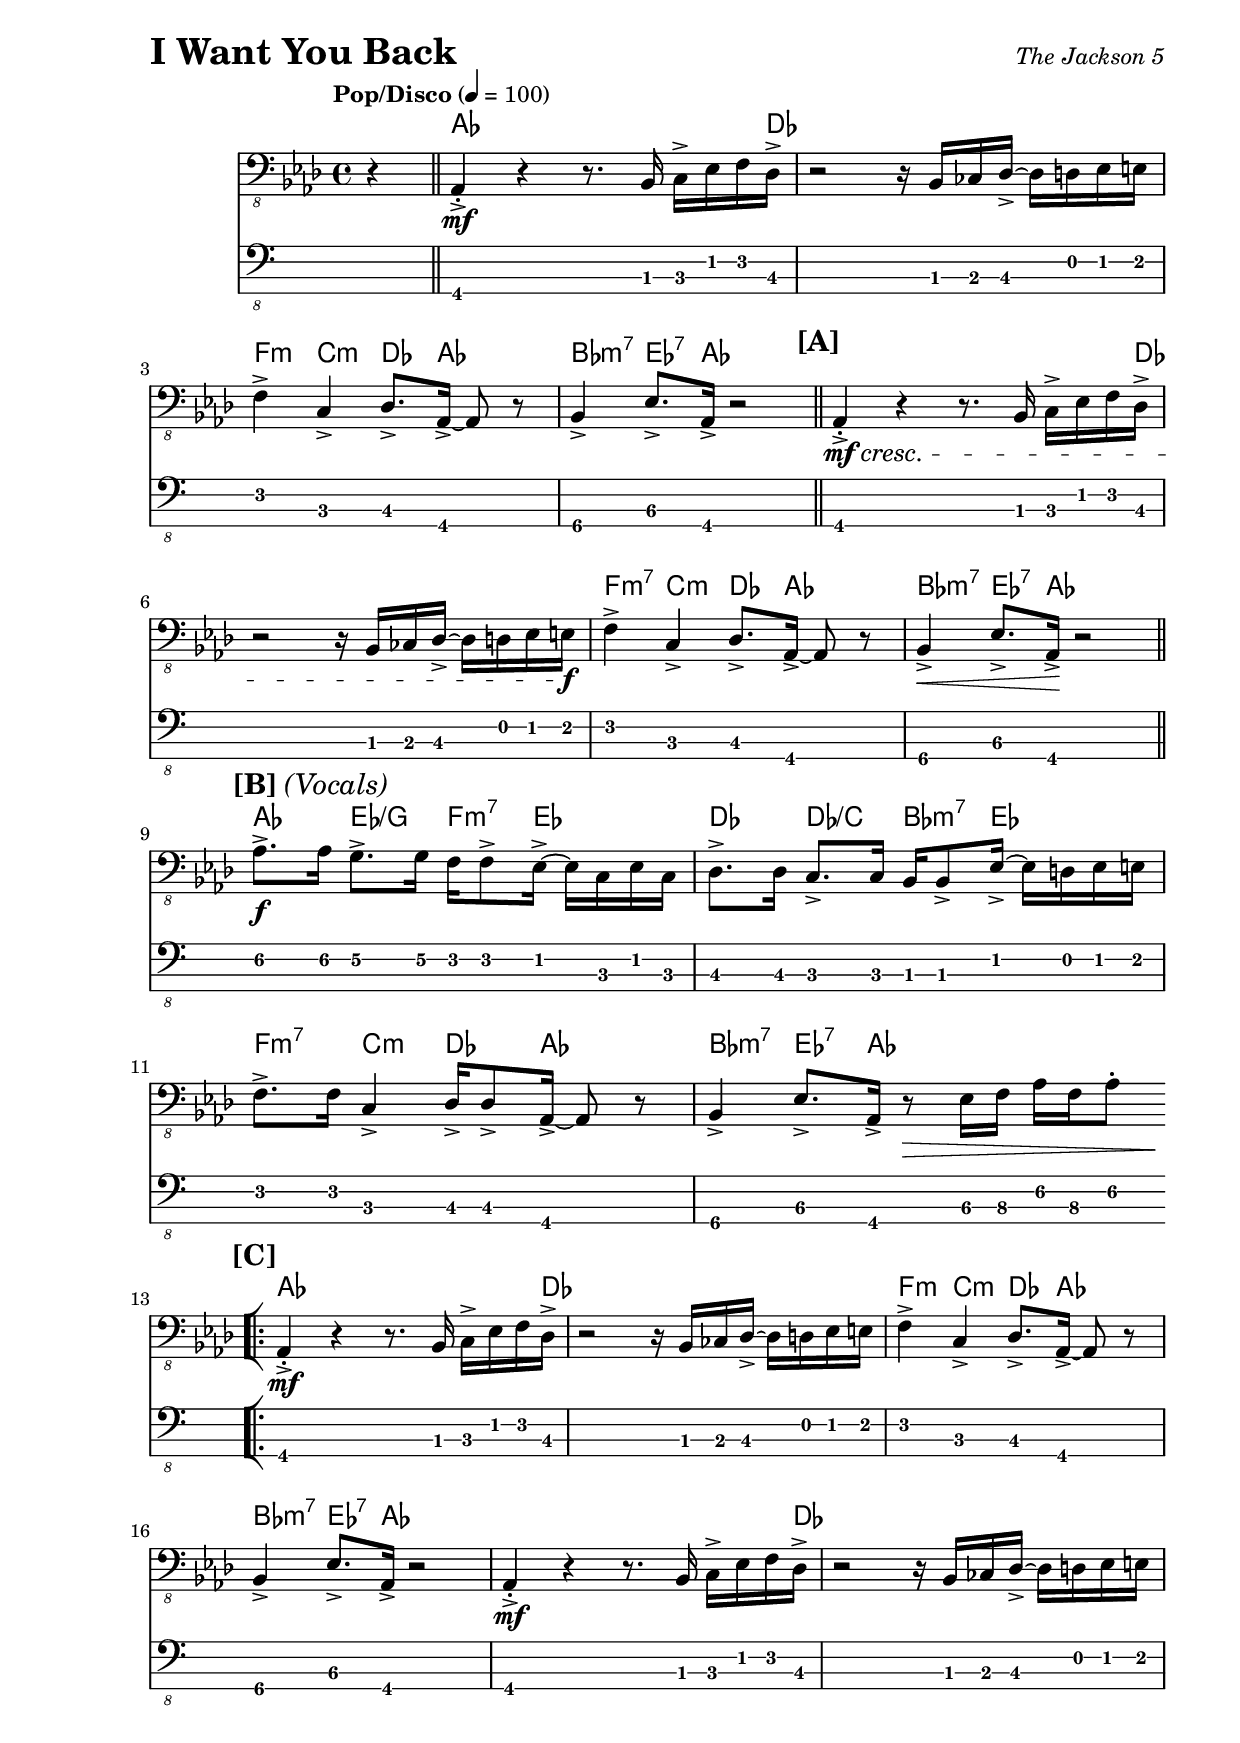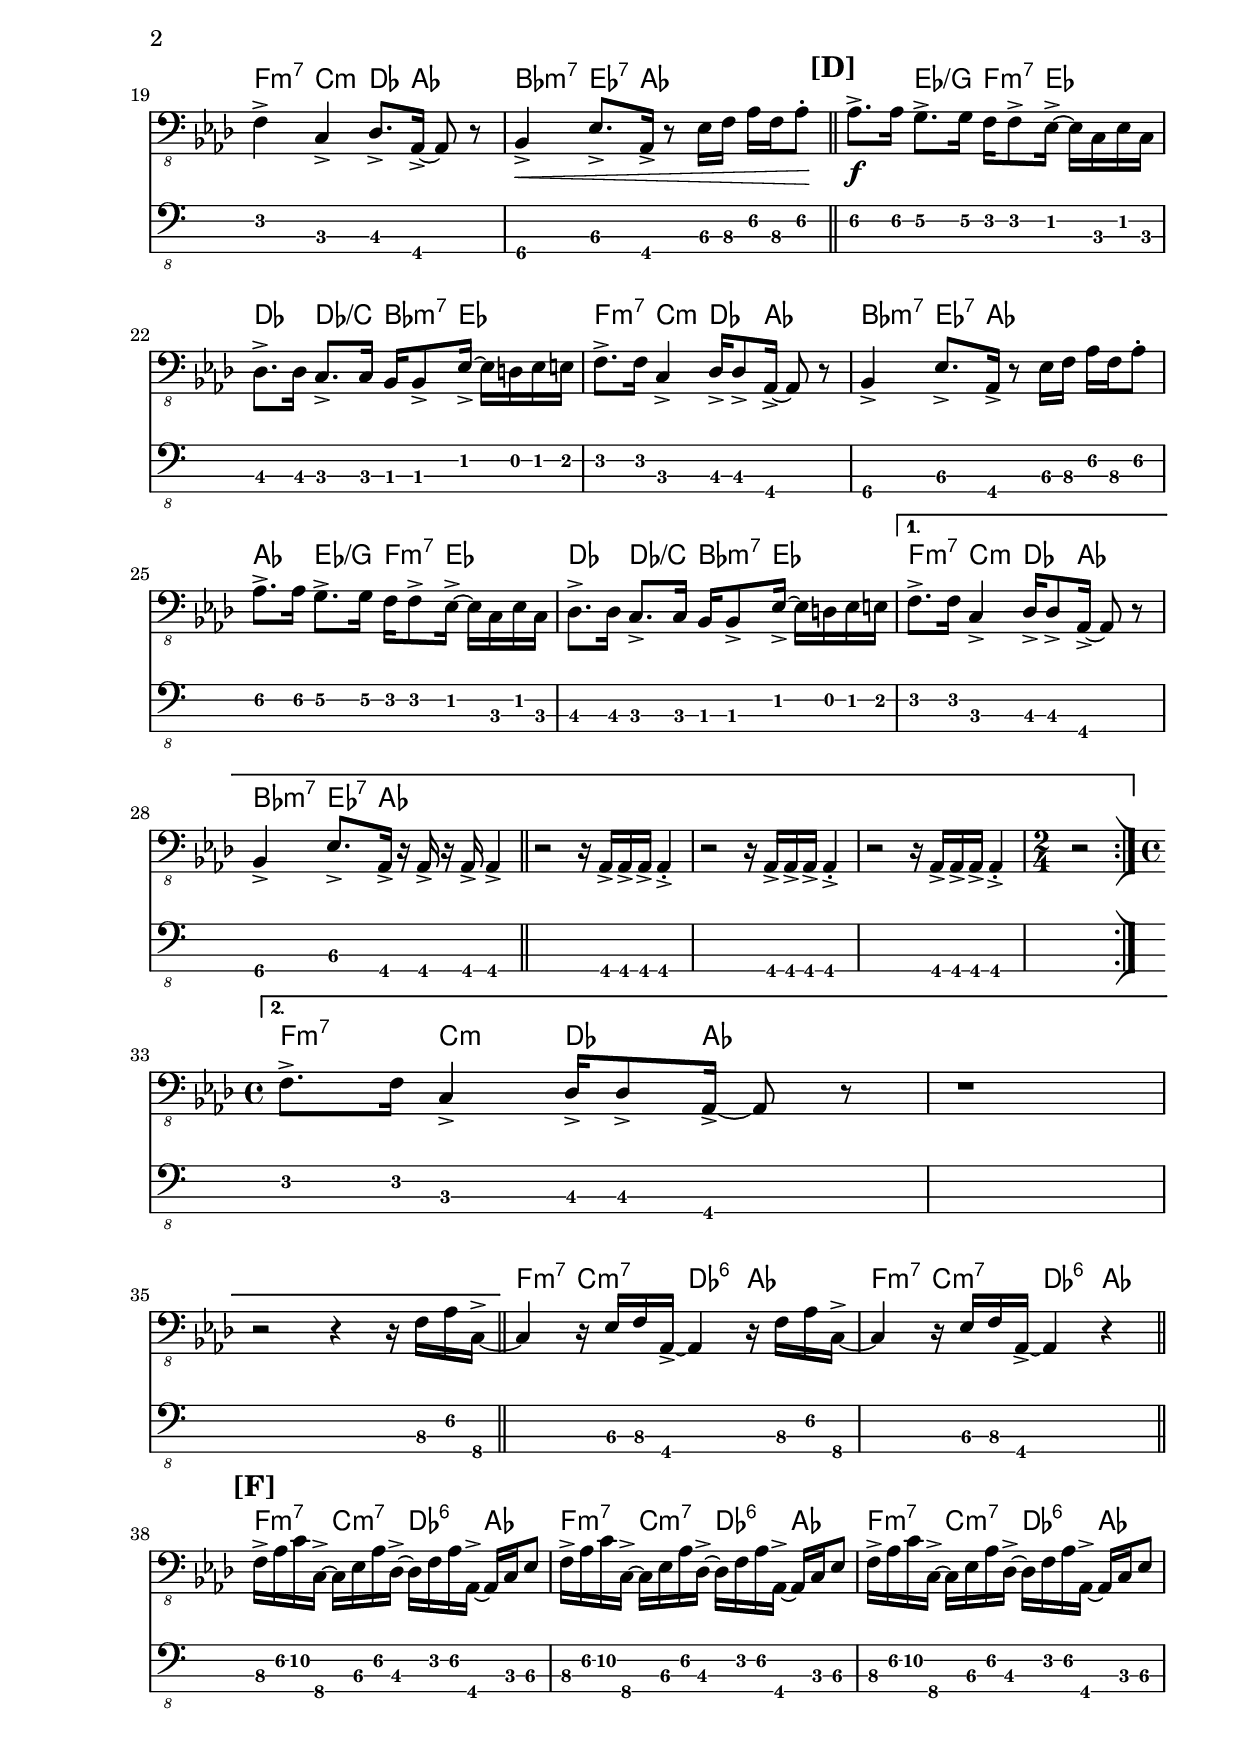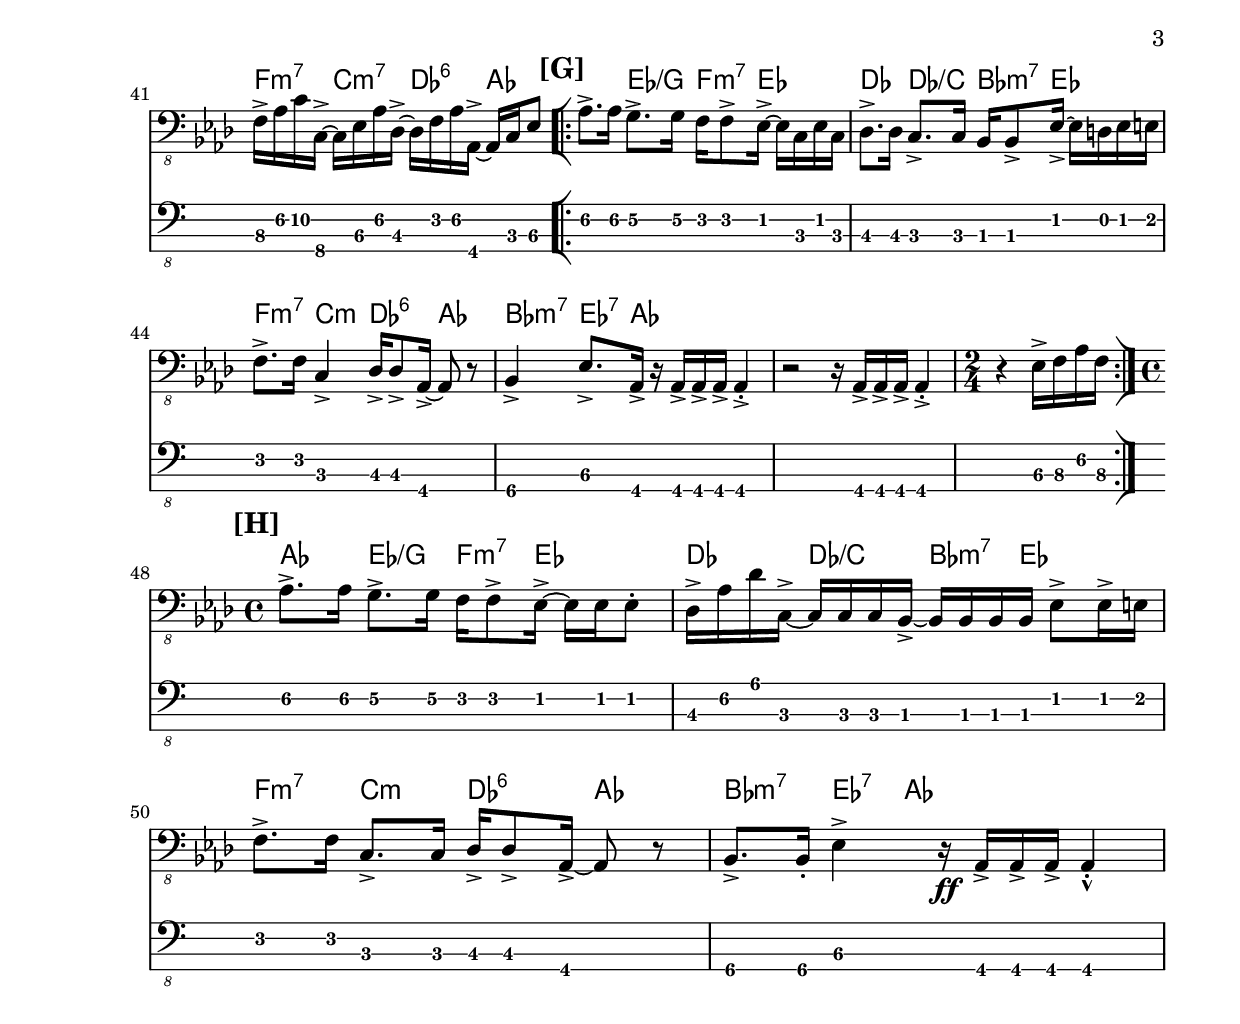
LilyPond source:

% LilyBin

\version "2.18.0"
\include "english.ly"

\header {
  piece = \markup { \fontsize #4 \bold "I Want You Back" }
  opus = \markup { \italic "The Jackson 5" }
}

\paper { 
  left-margin = 1.0 \in
  right-margin = 0.5 \in
}

mBreak = {
  %% \break
}

cBreak = { \break }

global = {
  \time 4/4
  \tempo "Pop/Disco" 4 = 100
}

my_notes = \relative c {
  \clef "bass_8"
  \key af \major

  \partial 4 r4 \bar "||" |

  af,4-.-> \mf r4 r8. bf16 c16-> ef16 f16 df16-> |
  r2 r16 bf16 cf16 df16-> ~df16 d16 ef16 e16 |
  f4-> c4-> df8.-> af16-> ~af8 r8 |
  bf4->\4 ef8.->\3 af,16-> r2 \bar "||"
  
  %% 5
  \mBreak
  \mark \markup { \bold { [A] } }
  af4-.-> \mf \cresc r4 r8. bf16 c16-> ef16 f16 df16-> |
  r2 r16 bf16 cf16 df16-> ~df16 d16 ef16 e16 \f |
  f4-> c4-> df8.-> af16-> ~af8 r8 |
  bf4->\4 \< ef8.->\3 af,16-> \! r2 \bar "||"

  %% 9
  \mBreak \cBreak
  \mark \markup { \bold { [B] } \italic { (Vocals) } }
  af'8.->\2 \f af16\2 g8.->\2 g16\2 f16\2 f8-> ef16-> ~ ef16 c16 ef16 c16 |
  df8.-> df16 c8.-> c16 bf16 bf8-> ef16-> ~ef16 d16 ef16 e16 |
  
  %% 11
  \mBreak
  f8.-> f16 c4-> df16-> df8-> af16-> ~af8 r8 |
  bf4->\4 ef8.->\3 af,16-> r8 \> ef'16\3 f16\3 af16\2 f16\3 af8-.\2 
  \bar "||"  % doesn't work
  
  \repeat volta 2 {
    %% 13
    \mBreak \cBreak
    \mark \markup { \bold { [C] } }
    \bar "[|:"
    af,4-.->  \mf r4 r8. bf16 c16-> ef16 f16 df16-> |
    r2 r16 bf16 cf16 df16-> ~df16 d16 ef16 e16 |
    f4-> c4-> df8.-> af16-> ~af8 r8 |
    bf4->\4 ef8.->\3 af,16->\4 r2
    
    %% 17
    \mBreak
    af4-.->  \mf r4 r8. bf16 c16-> ef16 f16 df16-> |
    r2 r16 bf16 cf16 df16-> ~df16 d16 ef16 e16 |
    f4-> c4-> df8.-> af16-> ~af8 r8 |
    bf4->\4 \< ef8.->\3 af,16->\4 r8 ef'16\3 f16\3 af16\2 f16\3 af8-.\2 \! \bar "||"
    
    %% 21
    \mBreak
    \mark \markup { \bold { [D] } }
    af8.->\2 \f af16\2 g8.->\2 g16\2 f16\2 f8-> ef16-> ~ ef16 c16 ef16 c16 |
    df8.-> df16 c8.-> c16 bf16 bf8-> ef16-> ~ef16 d16 ef16 e16 |
    
    %% 23
    \mBreak
    f8.-> f16 c4-> df16-> df8-> af16-> ~af8 r8 |
    bf4->\4 ef8.->\3 af,16->\4 r8 ef'16\3 f16\3 af16\2 f16\3 af8-.\2 |
    
    %% 25
    \mBreak
    af8.->\2 af16\2 g8.->\2 g16\2 f16\2 f8-> ef16-> ~ ef16 c16 ef16 c16 |
    df8.-> df16 c8.-> c16 bf16 bf8-> ef16-> ~ef16 d16 ef16 e16 |
    
  } \alternative {
    { 
      %% 27
      \mBreak
      f8.-> f16 c4-> df16-> df8-> af16-> ~af8 r8 |
      bf4->\4 ef8.->\3 af,16-> r16 af16-> r16 af16-> af4-> \bar "||"
      
      %% 29
      \mBreak
      r2 r16 af16-> af16-> af16-> af4-.-> |
      r2 r16 af16-> af16-> af16-> af4-.-> |
      r2 r16 af16-> af16-> af16-> af4-.-> |
      \time 2/4 r2
      \bar ":|]" 
    }
    {
      %% 33
      \mBreak \cBreak
      \time 4/4
      f'8.-> f16 c4-> df16-> df8-> af16-> ~af8 r8 |
      r1 |
      \cBreak
      r2 r4 r16 f'16\3 af16\2 c,16->~\4 \bar "||"
    }
  }

  %% 36
  \mBreak
  c4\3 r16 ef16\3 f16\3 af,16-> ~af4 r16 f'16\3 af16\2 c,16->~\4 |
  c4\4 r16 ef16\3 f16\3 af,16-> ~af4 r4 \bar "||"
  
  %% 38
  \mBreak
  \mark \markup { \bold { [F] } }
  f'16->\3 af16\2 c16\2 c,16->\4 ~c16 ef16\3 af16\2 df,16->\3 ~df16 f16\2 af16\2 af,16-> 
    ~af16 c16\3 ef8\3 |
  f16->\3 af16\2 c16\2 c,16->\4 ~c16 ef16\3 af16\2 df,16->\3 ~df16 f16\2 af16\2 af,16-> 
    ~af16 c16\3 ef8\3 |
  
  %% 40
  \mBreak
  f16->\3 af16\2 c16\2 c,16->\4 ~c16 ef16\3 af16\2 df,16->\3 ~df16 f16\2 af16\2 af,16-> 
    ~af16 c16\3 ef8\3 |
  f16->\3 af16\2 c16\2 c,16->\4 ~c16 ef16\3 af16\2 df,16->\3 ~df16 f16\2 af16\2 af,16-> 
    ~af16 c16\3 ef8\3
  \bar "||"
  
  \repeat volta 2 {
    %% 42
    \mBreak
    \bar "[|:"
    \mark \markup { \bold { [G] } }
    \set TabStaff.minimumFret = 1
    af8.->\2 af16\2 g8.->\2 g16\2 f16 f8-> ef16-> ~ ef16 c16 ef16 c16 |
    df8.-> df16 c8.-> c16 bf16 bf8-> ef16-> ~ef16 d16 ef16 e16 |
    
    %% 44
    \mBreak
    f8.-> f16 c4-> df16-> df8-> af16-> ~af8 r8 |
    bf4->\4 ef8.->\3 af,16-> r16 af16-> af16-> af16-> af4-.-> |
    
    %% 46
    \mBreak
    r2 r16 af16-> af16-> af16-> af4-.-> |
    \time 2/4 r4 ef'16->\3 f16\3 af16\2 f16\3
    \bar ":|]"
  }
  
  %% 48
  \mBreak \cBreak
  \time 4/4
  \mark \markup { \bold { [H] } }
  af8.->\2 af16\2 g8.->\2 g16\2 f16\2 f8-> ef16-> ~ ef16 ef16 ef8-. |
  df16-> af'16\2 df16 c,16-> ~ c16 c16 c16 bf16-> ~bf16 bf16 bf16 bf16
    ef8-> ef16-> e16 | 
  
  %% 50
  \mBreak
  f8.-> f16 c8.-> c16 df16-> df8-> af16-> ~af8 r8 |
  bf8.->\4 bf16-.\4 ef4->\3 r16 \ff af,16-> af16-> af16-> af4-.-^ |
  %% \bar "|]" 
  
}

my_chords = \chordmode {
  \set majorSevenSymbol = \markup { maj7 }

  \partial 4 s4 |

  af16*15 df16 | s1 |
  f4:m c4:m df8. af16*3 s8 | bf4:m7 ef8.:7 af16 s2 |
  
  %% 5
  af16*15 df16 | s1 |
  f4:m7 c4:m df8. af16*3 s8 | bf4:m7 ef8.:7 af16 s2 |
  
  %% 9
  af4 ef4/g f8.:m7 ef16*5 | df4 df4/c bf8.:m7 ef16*5 |
  
  %% 11
  f4:m7 c4:m df8. af16*3 s8 | bf4:m7 ef8.:7 af16 s2 |

  \repeat volta 2 {
    %% 13
    af16*15 df16 | s1 |
    f4:m c4:m df8. af16*3 s8 | bf4:m7 ef8.:7 af16 s2 |
  
    %% 17
    af16*15 df16 | s1 |
    f4:m7 c4:m df8. af16*3 s8 | bf4:m7 ef8.:7 af16 s2 |
  
    %% 21
    af4 ef4/g f8.:m7 ef16*5 | df4 df4/c bf8.:m7 ef16*5 |
    
    %% 23
    f4:m7 c4:m df8. af16*3 s8 | bf4:m7 ef8.:7 af16 s2 |
  
    %% 25
    af4 ef4/g f8.:m7 ef16*5 | df4 df4/c bf8.:m7 ef16*5 |
  } \alternative {
    {
      %% 27
      f4:m7 c4:m df8. af16*3 s8 | bf4:m7 ef8.:7 af16 s2 |
      s1 | s1 | s1 |
      \time 2/4 s2 |
    }
    {
      %% 33
      \time 4/4
      f4:m7 c4:m df8. af16*3 s8 | s1 | s1 |
    }
  }
  
  %% 36
  f4:m7 c:m7 df:6 af | f:m7 c:m7 df:6 af |
  
  %% 38
  f4:m7 c:m7 df:6 af | f:m7 c:m7 df:6 af |
  
  %% 40
  f4:m7 c:m7 df:6 af | f:m7 c:m7 df:6 af |
  
  %% 42
  \repeat volta 2 {
    af4 ef4/g f8.:m7 ef16*5 | df4 df4/c bf8.:m7 ef16*5 |
    
    %% 44
    f4:m7 c:m df:6 af | bf:m7 ef8.:7 af16 s2 | 
    
    %% 46
    s1 |
    \time 2/4 s2 |
  }
  
  %% 48
  \time 4/4
  af4 ef4/g f8.:m7 ef16*5 | df4 df4/c bf8.:m7 ef16*5 |
  f4:m7 c:m df:6 af | bf:m7 ef8.:7 af16 s2 |
}

ticktock = \drummode {
  \partial 4 r4 |

  \repeat unfold 12 {
    hiwoodblock 4 lowoodblock lowoodblock lowoodblock
  }
  
  \repeat volta 2 {
    %% 13-26
    \repeat unfold 14 {
      hiwoodblock 4 lowoodblock lowoodblock lowoodblock
    }
  } \alternative {
    { 
      %% 27-31
      \repeat unfold 5 {
	hiwoodblock 4 lowoodblock lowoodblock lowoodblock
      }
      %% 32
      \time 2/4
      hiwoodblock 4 lowoodblock
    }
    {
      %% 33
      \time 4/4
      \repeat unfold 3 {
	hiwoodblock 4 lowoodblock lowoodblock lowoodblock
      }
    }
  }
  
  %% 36-41
  \repeat unfold 6 {
    hiwoodblock 4 lowoodblock lowoodblock lowoodblock
  }
  
  \repeat volta 2 {
    %% 42-46
    \repeat unfold 5 {
      hiwoodblock 4 lowoodblock lowoodblock lowoodblock
    }
    %% 47
    \time 2/4 hiwoodblock 4 lowoodblock
  }
  
  %% 48-51
  \time 4/4
  \repeat unfold 4 {
    hiwoodblock 4 lowoodblock lowoodblock lowoodblock
  }
}

my_music = <<
  \new ChordNames {
    \set ChordNames.midiInstrument = "percussive organ"
    \set ChordNames.midiMaximumVolume = #0.2
    \set chordChanges = ##t
    \global
    \my_chords
  }
  \new Staff {
    \set Staff.midiInstrument = #"electric bass (finger)"
    \set staff.midiMinimumVolume = #0.7
    \set Staff.midiMaximumVolume = #0.95
    \global
    \my_notes
  }
  \tag #'scoreOnly
  \new TabStaff
    \with { stringTunings = #bass-tuning } 
  { 
    %%\set TabStaff.minimumFret = #3f
    %%\set TabStaff.restrainOpenStrings = ##t
    \global
    \my_notes
  }
  \tag #'midiOnly
  \new DrumStaff = TickTock <<
    \new DrumVoice = "ticktock" {
      \set DrumStaff.instrumentName = "TickTock"
      \set DrumStaff.midiMaximumVolume = #0.7
      \global
      \ticktock
    }
  >>
>>
  
\score {
  \removeWithTag #'midiOnly \my_music
  \layout {
    \context {
      \Score \override StringNumber #'stencil = ##f 
    }
  }
}
\score {
  \removeWithTag #'scoreOnly \unfoldRepeats \my_music
  \midi {}
}
